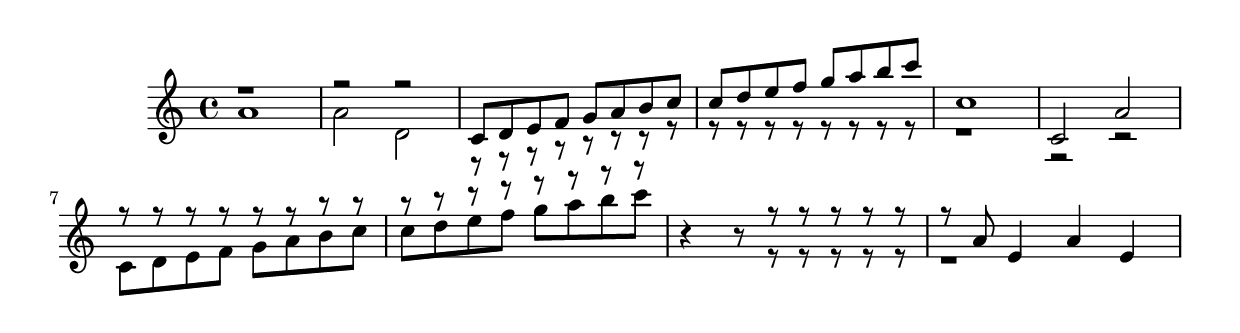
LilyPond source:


\version "2.7.13"
\header{
  texidoc="
Rests should not collide with beams, stems and noteheads.  Rests may
be under beams.  Rests should be move by integral number of spaces
inside the staff, and by half spaces outside.  Notice that the half
and whole rests just outside the staff get ledger lines in different
cases.
"
}

\layout { raggedright = ##t }

scale =  \relative c' {
  c8 d e f g a b c c d e f g a b c

}
rests =              {
  r r r  r r r r r r r r r r r r r
} 
different = <<  {
  \relative c'' {
    r8 a e4 a e
  }
}\\ {
  
  \relative c'' {
    r1
  }} >>

scales = \context Staff  <<
  {  r1 r2 r2   \scale    c''1 c'2 a'2 \rests  }
  \\
  { a'1 a'2 d'2 \rests r1 r2 r2  \scale }
>>

restsII = \context Staff  {
  r4 r8
  \context Staff << {  r8 } \\{  r8} >>
  \context Staff << { r8} r8 \\{  r8} >>
  \context Staff << { r8} r8 r8 \\ {  r8} >>
  \context Staff << { r} \\ {  r} >>
  \context Staff << { r} r\\ { \stemDown r} >>
  \different	
}


{ 
  \scales 
  \restsII 
}

	



